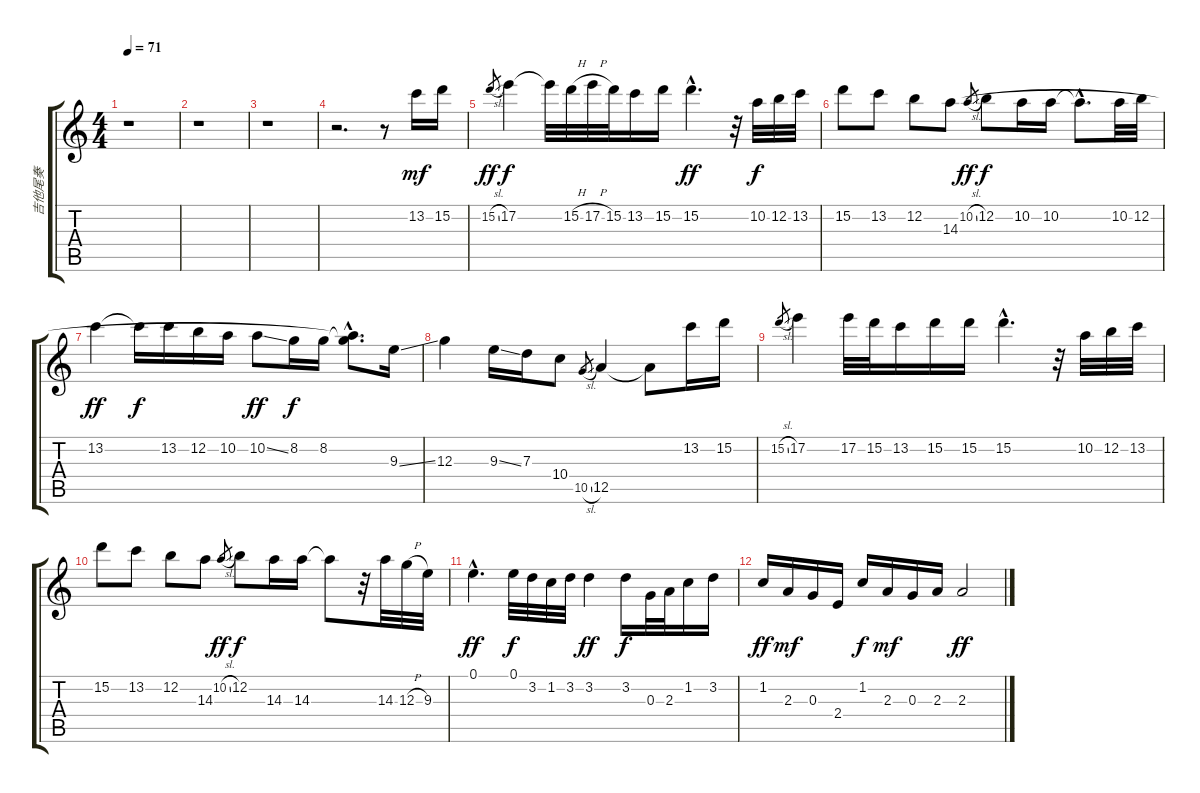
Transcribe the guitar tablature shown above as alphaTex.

\track ("吉他尾奏" "吉他尾奏") {instrument acousticguitarsteel}
\staff {score tabs}
\tuning (E4 B3 G3 D3 A2 E2) {hide}
\ts (4 4)
\tempo 71
\clef g2
\ks c
r.1{dy mf instrument acousticguitarsteel} |
r.1 |
r.1 |
r.2{d} r.8 13.2.16 15.2.16 |
15.2{sl}.8{gr dy ff} 17.2.4{dy f} 17.2{t}.32 15.2{h}.32 17.2{h}.32 15.2.32 13.2.16 15.2.16 15.2{hac}.4{d dy ff} r.32 10.2.32{dy f} 12.2.32 13.2.32 |
15.2.8 13.2.8 12.2.8 14.3.8 10.2{sl}.8{gr dy ff} 12.2.8{dy f} 10.2.16 10.2.16 10.2{hac t}.8{d} 10.2.32 12.2.32 |
13.2.4{dy ff} 13.2{t}.16{dy f} 13.2.16 12.2.16 10.2.16 10.2{ss}.8{dy ff} 8.2.16{dy f} 8.2.16 (8.2{hac t} 14.3{hac t}).8{d} 9.3{ss}.16 |
12.3.4 9.3{ss}.16 7.3.16 10.4.8 10.5{sl}.8{gr} 12.5.4 12.5{t}.8 13.2.16{volume 7} 15.2.16{volume 12} |
15.2{sl}.8{gr} 17.2.4{volume 16} 17.2.32 15.2.32 13.2.16 15.2.16 15.2.16 15.2{hac}.4{d} r.32 10.2.32 12.2.32 13.2.32 |
15.2.8 13.2.8 12.2.8 14.3.8 10.2{sl}.8{gr dy ff} 12.2.8{dy f} 14.3.16 14.3.16 14.3{t}.8 r.32 14.3.32 12.3{h}.32 9.3.32 |
0.1{hac}.4{d dy ff} 0.1.32{dy f} 3.2.32 1.2.32 3.2.32 3.2.4{dy ff} 3.2.16{dy f} 0.3.32 2.3.32 1.2.16 3.2.16 |
1.2.16{dy ff} 2.3.16{dy mf} 0.3.16 2.4.16 1.2.16{dy f} 2.3.16{dy mf} 0.3.16 2.3.16 2.3.2{dy ff}
